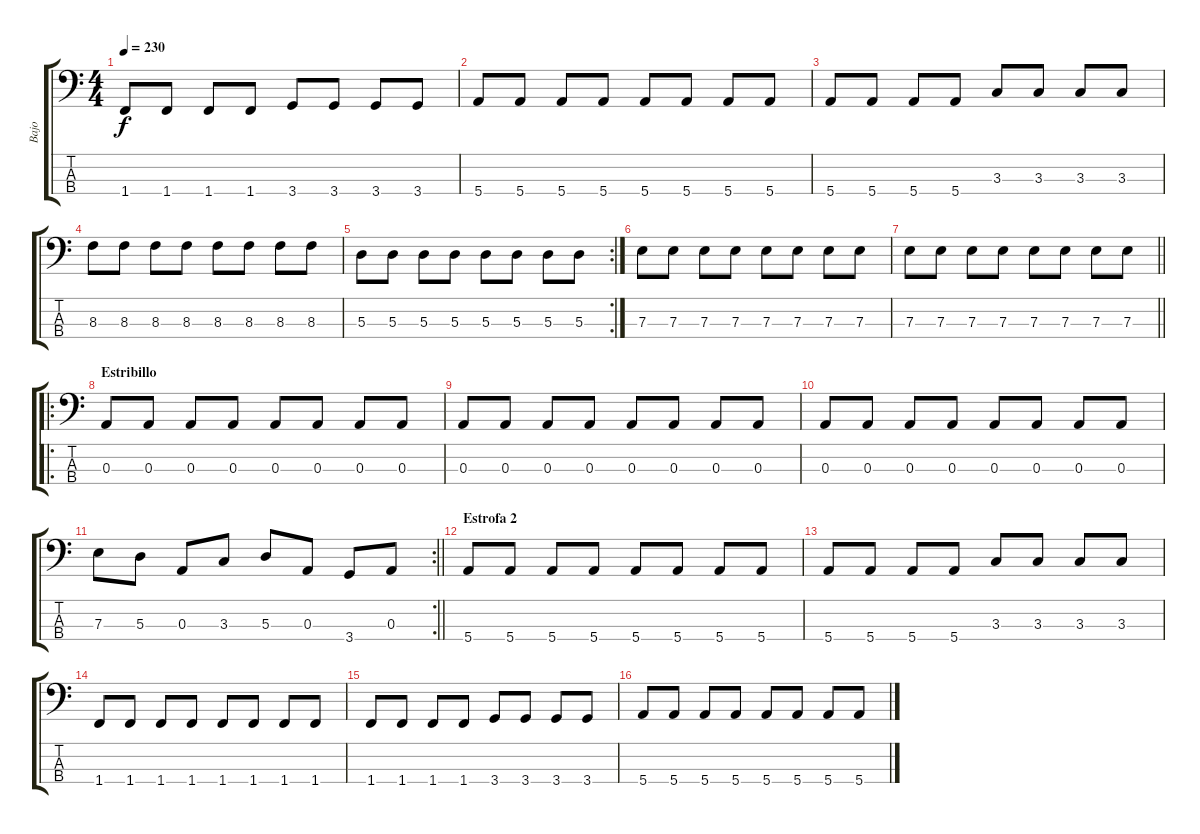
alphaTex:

\track ("Bajo" "Bajo") {instrument electricbasspick}
\staff {score tabs}
\tuning (G2 D2 A1 E1) {hide}
\ts (4 4)
\tempo 230
\clef f4
\ks c
1.4.8{dy f} 1.4.8 1.4.8 1.4.8 3.4.8 3.4.8 3.4.8 3.4.8 |
5.4.8 5.4.8 5.4.8 5.4.8 5.4.8 5.4.8 5.4.8 5.4.8 |
5.4.8 5.4.8 5.4.8 5.4.8 3.3.8 3.3.8 3.3.8 3.3.8 |
8.3.8 8.3.8 8.3.8 8.3.8 8.3.8 8.3.8 8.3.8 8.3.8 |
\rc 2
5.3.8 5.3.8 5.3.8 5.3.8 5.3.8 5.3.8 5.3.8 5.3.8 |
7.3.8 7.3.8 7.3.8 7.3.8 7.3.8 7.3.8 7.3.8 7.3.8 |
\barLineRight lightlight
7.3.8 7.3.8 7.3.8 7.3.8 7.3.8 7.3.8 7.3.8 7.3.8 |
\ro
\section ("" "Estribillo")
0.3.8 0.3.8 0.3.8 0.3.8 0.3.8 0.3.8 0.3.8 0.3.8 |
0.3.8 0.3.8 0.3.8 0.3.8 0.3.8 0.3.8 0.3.8 0.3.8 |
0.3.8 0.3.8 0.3.8 0.3.8 0.3.8 0.3.8 0.3.8 0.3.8 |
\rc 2
\barLineRight lightlight
7.3.8 5.3.8 0.3.8 3.3.8 5.3.8 0.3.8 3.4.8 0.3.8 |
\section ("" "Estrofa 2")
5.4.8 5.4.8 5.4.8 5.4.8 5.4.8 5.4.8 5.4.8 5.4.8 |
5.4.8 5.4.8 5.4.8 5.4.8 3.3.8 3.3.8 3.3.8 3.3.8 |
1.4.8 1.4.8 1.4.8 1.4.8 1.4.8 1.4.8 1.4.8 1.4.8 |
1.4.8 1.4.8 1.4.8 1.4.8 3.4.8 3.4.8 3.4.8 3.4.8 |
5.4.8 5.4.8 5.4.8 5.4.8 5.4.8 5.4.8 5.4.8 5.4.8
